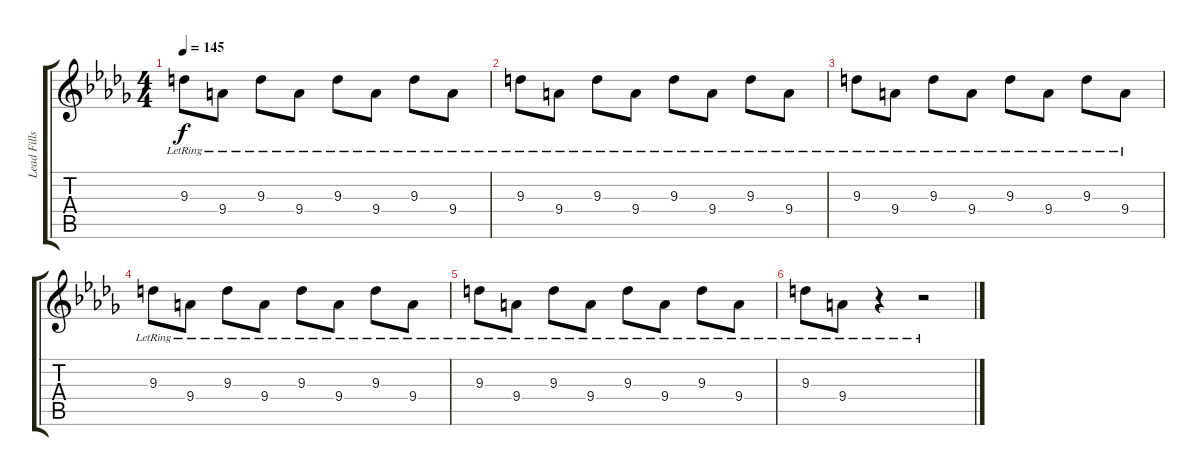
\track ("Lead Fills" "Lead Fills") {instrument distortionguitar}
\staff {score tabs}
\tuning (D4 A3 F3 C3 G2 D2) {hide}
\ts (4 4)
\tempo 145
\clef g2
\ks db
9.3{lr}.8{dy f} 9.4{lr}.8 9.3{lr}.8 9.4{lr}.8 9.3{lr}.8 9.4{lr}.8 9.3{lr}.8 9.4{lr}.8 |
9.3{lr}.8{volume 11 balance 16} 9.4{lr}.8 9.3{lr}.8 9.4{lr}.8 9.3{lr}.8 9.4{lr}.8 9.3{lr}.8 9.4{lr}.8 |
9.3{lr}.8 9.4{lr}.8 9.3{lr}.8 9.4{lr}.8 9.3{lr}.8 9.4{lr}.8 9.3{lr}.8 9.4{lr}.8 |
9.3{lr}.8{volume 16 balance 8} 9.4{lr}.8 9.3{lr}.8 9.4{lr}.8 9.3{lr}.8 9.4{lr}.8 9.3{lr}.8 9.4{lr}.8 |
9.3{lr}.8 9.4{lr}.8 9.3{lr}.8 9.4{lr}.8 9.3{lr}.8 9.4{lr}.8 9.3{lr}.8 9.4{lr}.8 |
9.3{lr}.8 9.4{lr}.8 r.4 r.2
